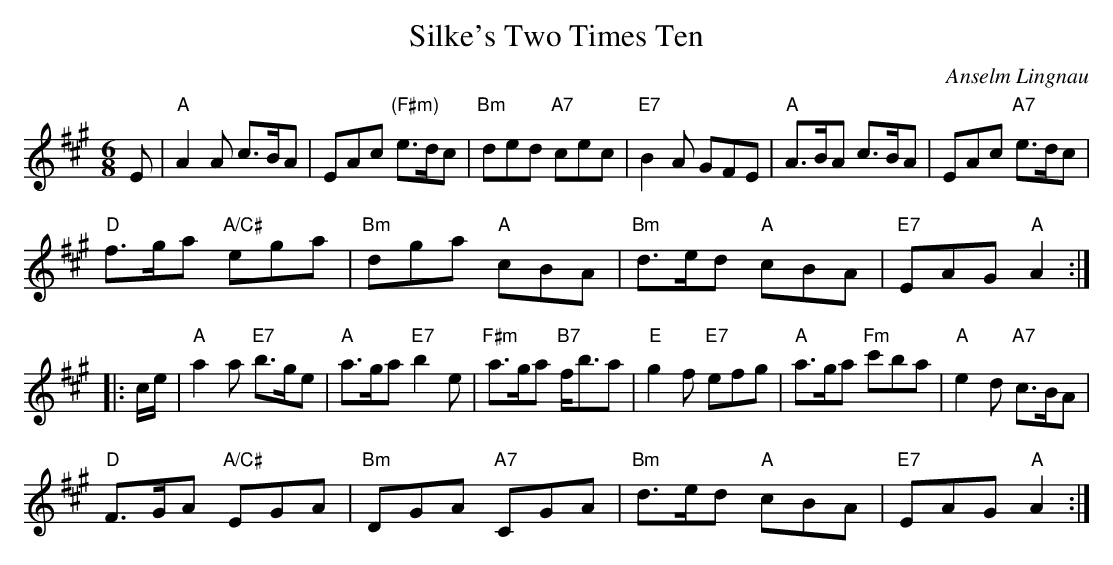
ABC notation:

X:1
T:Silke's Two Times Ten
C:Anselm Lingnau
M:6/8
L:1/8
K:A
E|"A"A2A c>BA|EAc "(F#m)"e>dc|"Bm"ded "A7"cec|"E7"B2A GFE|\
  "A"A>BA c>BA|EAc "A7"e>dc|
                            "D"f>ga "A/C#"ega|"Bm"dga "A"cBA|\
  "Bm"d>ed "A"cBA|"E7"EAG "A"A2::
c/e/|"A"a2a "E7"b>ge|"A"a>ga "E7"b2e|"F#m"a>ga "B7"f<ba|"E"g2f "E7"efg|\
  "A"a>ga "Fm"c'ba|"A"e2d "A7"c>BA|
                                   "D"F>GA "A/C#"EGA|"Bm"DGA "A7"CGA|\
  "Bm"d>ed "A"cBA|"E7"EAG "A"A2:|
